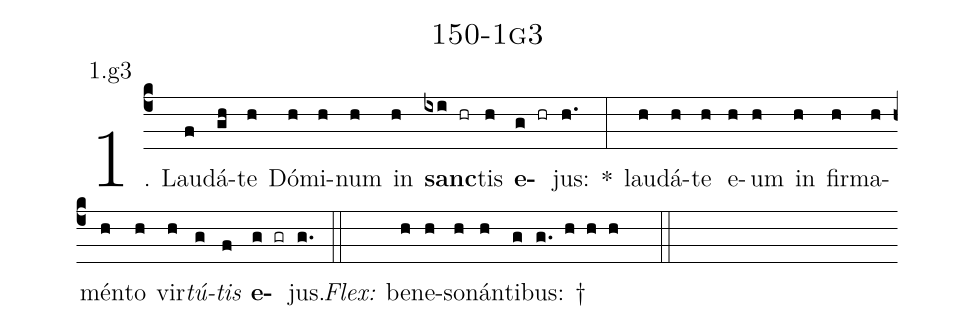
name: 150-1g3;
annotation: 1.g3;
%%
(c4)1. Lau(f)dá(gh)te(h) Dó(h)mi(h)num(h) in(h) <b>sanc</b>(ixi hr)tis(h) <b>e</b>(g hr)jus:(h.) *(:) lau(h)dá(h)te(h) e(h)um(h) in(h) fir(h)ma(h)mén(h)to(h) vir(h)<i>tú</i>(g)<i>tis</i>(f) <b>e</b>(g gr)jus.(g.) (::)
<i>Flex:</i>()  be(h)ne(h)so(h)nán(h)ti(g)bus: †(g. h h h  ::)
